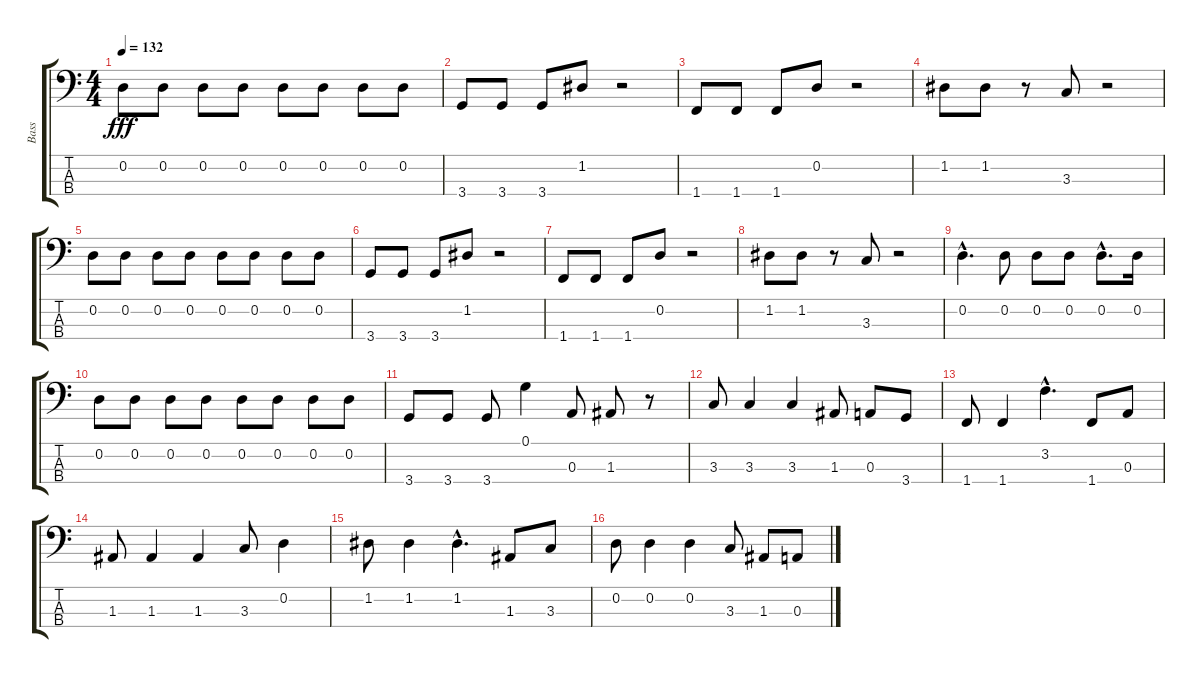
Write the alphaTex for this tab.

\track ("Bass" "Bass") {instrument electricbasspick}
\staff {score tabs}
\tuning (G2 D2 A1 E1) {hide}
\ts (4 4)
\tempo 132
\clef f4
\ks c
0.2.8{dy fff} 0.2.8 0.2.8 0.2.8 0.2.8 0.2.8 0.2.8 0.2.8 |
3.4.8 3.4.8 3.4.8 1.2.8 r.2 |
1.4.8 1.4.8 1.4.8 0.2.8 r.2 |
1.2.8 1.2.8 r.8 3.3.8 r.2 |
0.2.8 0.2.8 0.2.8 0.2.8 0.2.8 0.2.8 0.2.8 0.2.8 |
3.4.8 3.4.8 3.4.8 1.2.8 r.2 |
1.4.8 1.4.8 1.4.8 0.2.8 r.2 |
1.2.8 1.2.8 r.8 3.3.8 r.2 |
0.2{hac}.4{d} 0.2.8 0.2.8 0.2.8 0.2{hac}.8{d} 0.2.16 |
0.2.8 0.2.8 0.2.8 0.2.8 0.2.8 0.2.8 0.2.8 0.2.8 |
3.4.8 3.4.8 3.4.8 0.1.4 0.3.8 1.3.8 r.8 |
3.3.8 3.3.4 3.3.4 1.3.8 0.3.8 3.4.8 |
1.4.8 1.4.4 3.2{hac}.4{d} 1.4.8 0.3.8 |
1.3.8 1.3.4 1.3.4 3.3.8 0.2.4 |
1.2.8 1.2.4 1.2{hac}.4{d} 1.3.8 3.3.8 |
0.2.8 0.2.4 0.2.4 3.3.8 1.3.8 0.3.8
